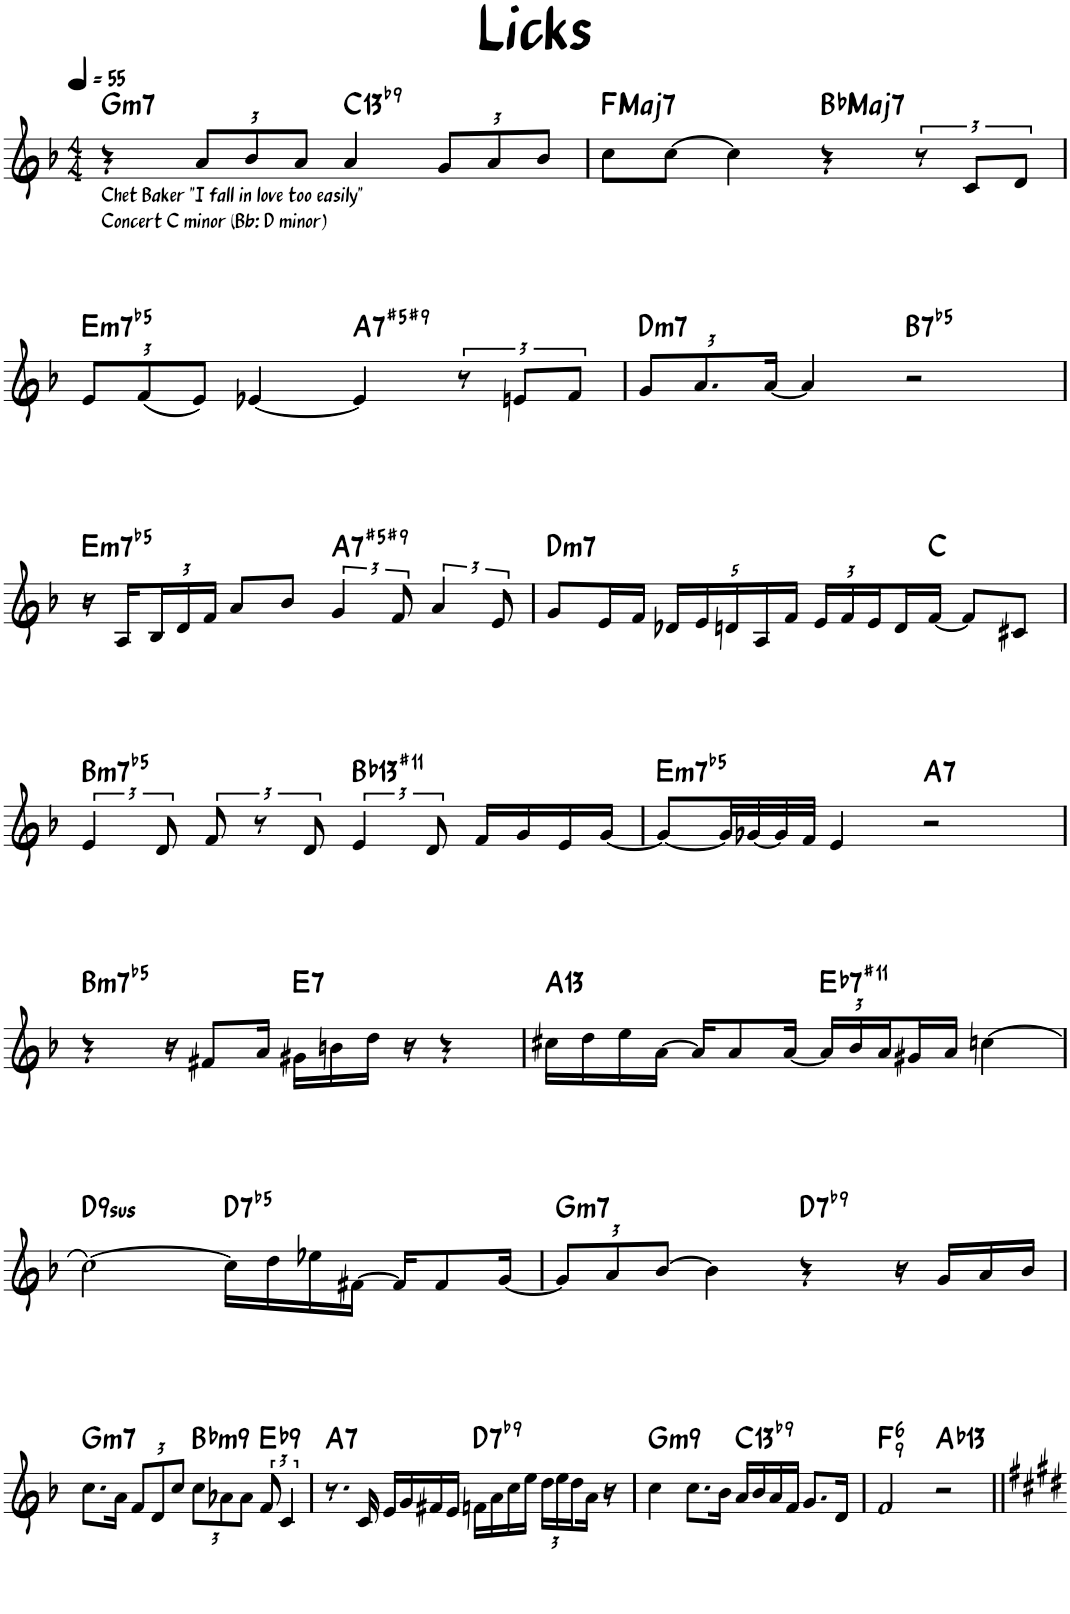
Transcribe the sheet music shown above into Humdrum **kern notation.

**kern	**harte
*part1	*part1
*staff1	*
*I"Bb Trumpet	*
*I'Bb Tpt.	*
*clefG2	*
*Trd1c2	*
*k[b-]	*
*M4/4	*
*MM55	*
=1	=1
!LO:TX:b:t=Chet Baker "I fall in love too easily"	!
!LO:TX:b:t=Concert C minor (Bb&colon; D minor)	!LO:H:kt=m7
4r	G:min7
*Xbrackettup	*
12a/L	.
12b-/	.
12a/J	.
!	!LO:H:kt=13
4a/	C:(3,5,b7,b9,11,13)
12g/L	.
12a/	.
12b-/J	.
=2	=2
!	!LO:H:kt=Maj7
8cc\L	F:maj7
[8cc\J	.
4cc\]	.
!	!LO:H:kt=Maj7
4r	Bb:maj7
*brackettup	*
12r	.
12c/L	.
12d/J	.
!!LO:LB:g=z
=3	=3
*Xbrackettup	*
!	!LO:H:kt=m7b5
12e/L	E:hdim7
(12f/	.
12e/J)	.
[4e-X/	.
!	!LO:H:kt=7
4e-/]	A:(3,#5,b7,#9)
*brackettup	*
12r	.
12en/L	.
12f/J	.
=4	=4
*Xbrackettup	*
!	!LO:H:kt=m7
12g/L	D:min7
12.a/	.
[24a/Jk	.
4a/]	.
!	!LO:H:kt=7
2r	B:(3,b5,b7)
!!LO:LB:g=z
=5	=5
!	!LO:H:kt=m7b5
16r	E:hdim7
16A/LL	.
24B-/	.
24d/	.
24f/JJ	.
8a/L	.
8b-/J	.
*brackettup	*
!	!LO:H:kt=7
6g/	A:(3,#5,b7,#9)
12f/	.
6a/	.
12e/	.
=6	=6
!	!LO:H:kt=m7
8g/L	D:min7
16e/L	.
16f/JJ	.
*Xbrackettup	*
20d-X/LL	.
20e/	.
20dn/	.
20A/	.
20f/JJ	.
24e/LL	.
24f/	.
24e/	.
16d/	.
[16f/JJ	C:maj
8f/L]	.
8c#X/J	.
!!LO:LB:g=z
=7	=7
*brackettup	*
!	!LO:H:kt=m7b5
6e/	B:hdim7
12d/	.
12f/	.
12r	.
12d/	.
!	!LO:H:kt=13
6e/	Bb:(3,5,b7,9,#11,13)
12d/	.
16f/LL	.
16g/	.
16e/	.
[16g/JJ	.
=8	=8
!	!LO:H:kt=m7b5
8g/L_	E:hdim7
32g/LL]	.
[32g-X/	.
32g-/]	.
32f/JJJ	.
4e/	.
!	!LO:H:kt=7
2r	A:7
!!LO:LB:g=z
=9	=9
!	!LO:H:kt=m7b5
4r	B:hdim7
16r	.
8f#X/L	.
16a/Jk	.
!	!LO:H:kt=7
16g#X\LL	E:7
16bn\	.
16dd\JJ	.
16r	.
4r	.
=10	=10
!	!LO:H:kt=13
16cc#X\LL	A:9(11,13)
16dd\	.
16ee\	.
[16a\JJ	.
16a/KL]	.
8a/	.
[16a/Jk	.
*Xbrackettup	*
!	!LO:H:kt=7
24a/LL]	Eb:7(#11)
24b-/	.
24a/	.
16g#X/	.
16a/JJ	.
[4ccn\	.
!!LO:LB:g=z
=11	=11
!	!LO:H:kt=9sus
2cc\_	D:sus4(7,9)
!	!LO:H:kt=7
16cc\LL]	D:(3,b5,b7)
16dd\	.
16ee-X\	.
[16f#X\JJ	.
16f#/KL]	.
8f#/	.
[16g/Jk	.
=12	=12
!	!LO:H:kt=m7
12g/L]	G:min7
12a/	.
[12b-/J	.
4b-\]	.
!	!LO:H:kt=7
4r	D:7(b9)
16r	.
16g/LL	.
16a/	.
16b-/JJ	.
!!LO:LB:g=z
=13	=13
!	!LO:H:kt=m7
8.cc\L	G:min7
16a\Jk	.
12f/L	.
12d/	.
12cc/J	.
!	!LO:H:kt=m9
12cc\L	Bb:min9
12a-X\	.
12a-\J	.
*brackettup	*
!	!LO:H:kt=9
12f/	Eb:9
6c/	.
=14	=14
!	!LO:H:kt=7
8.r	A:7
16c/	.
16e/LL	.
16g/	.
16f#X/	.
16e/JJ	.
!	!LO:H:kt=7
16fn\LL	D:7(b9)
16a\	.
16cc\	.
16ee\JJ	.
*Xbrackettup	*
24dd\LL	.
24ee\	.
24dd\	.
16a\JJ	.
16r	.
=15	=15
!	!LO:H:kt=m9
4cc\	G:min9
8.cc\L	.
16b-\Jk	.
!	!LO:H:kt=13
16a/LL	C:(3,5,b7,b9,11,13)
16b-/	.
16a/	.
16f/JJ	.
8.g/L	.
16d/Jk	.
=16	=16
!	!LO:H:kt=6
2f/	F:maj6(9)
!	!LO:H:kt=13
2r	Ab:9(11,13)
=||	=||
*-	*-
